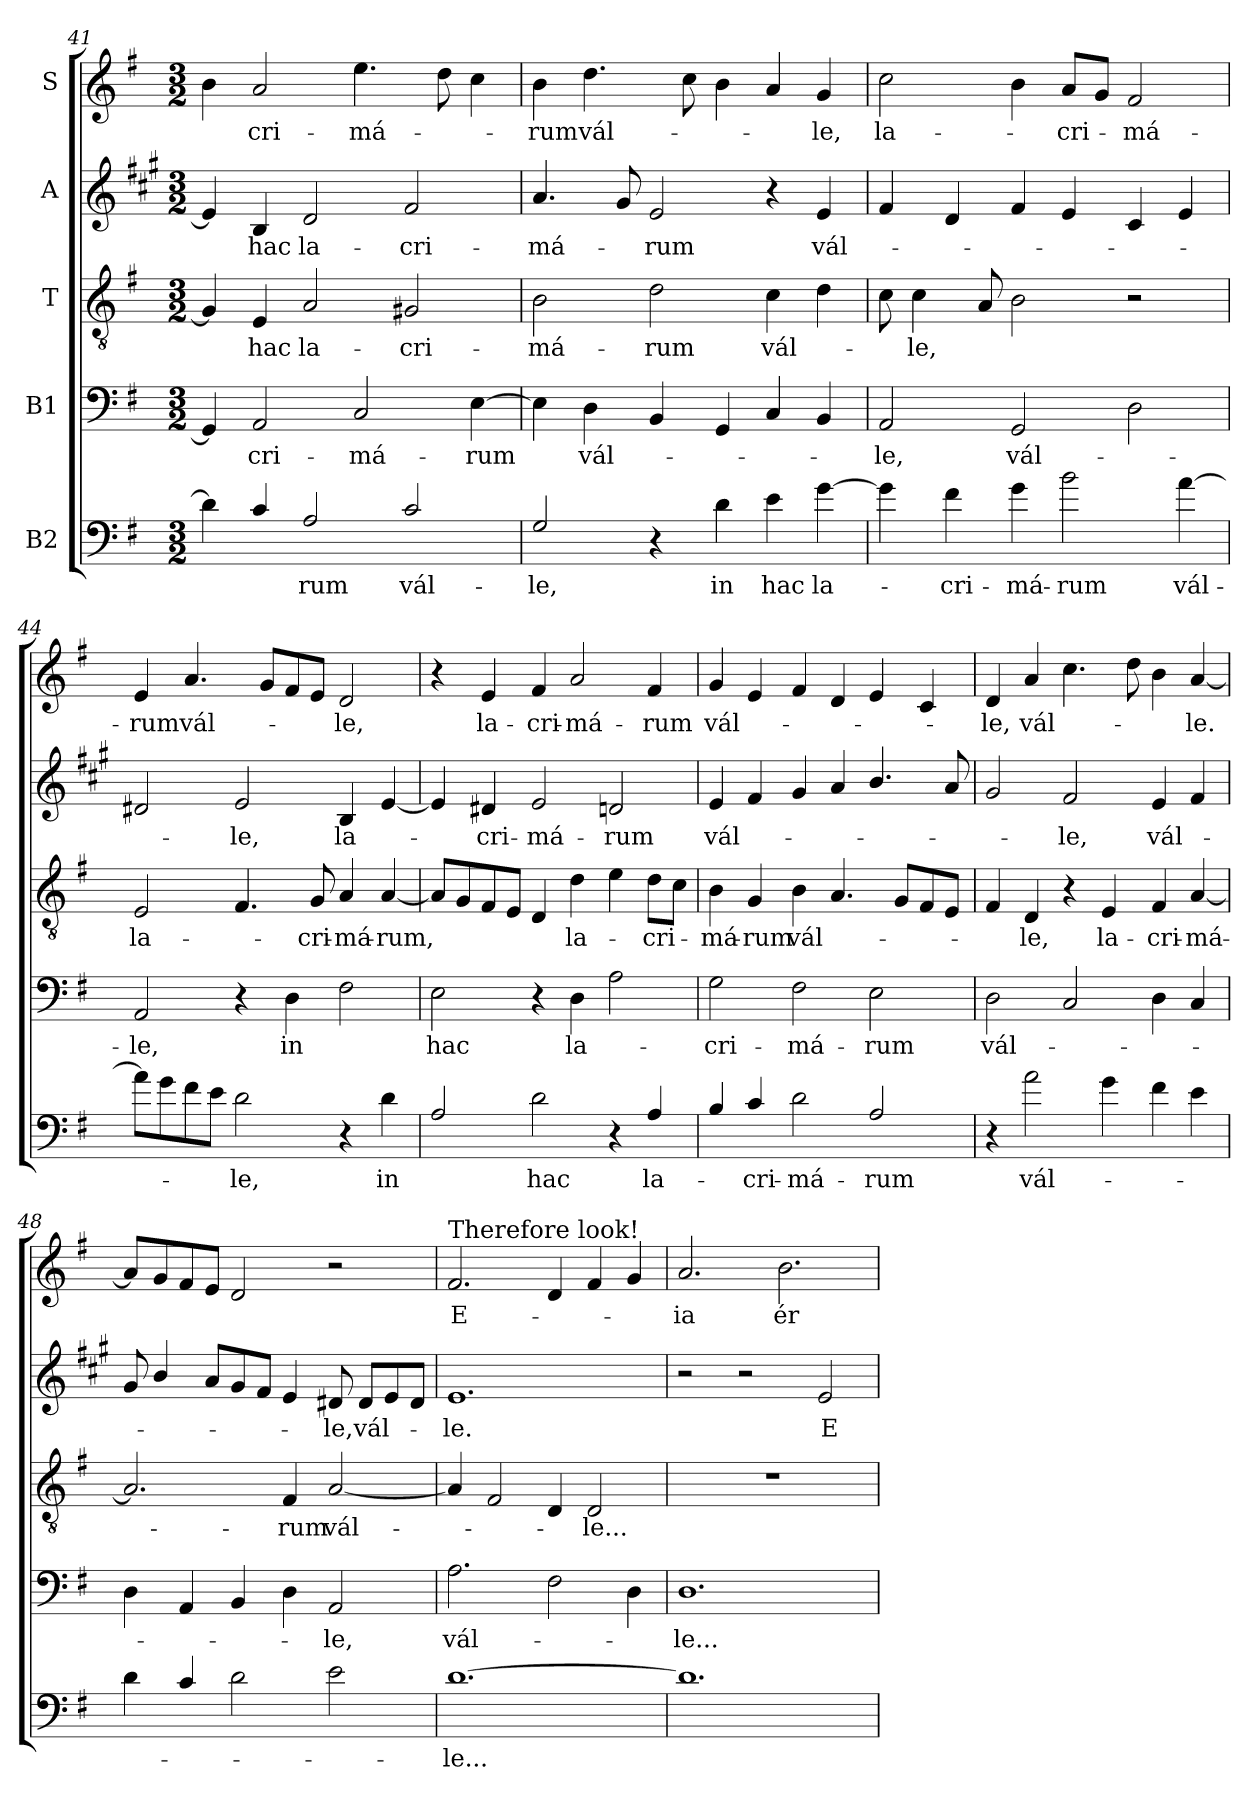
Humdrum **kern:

**kern	**text	**kern	**text	**kern	**text	**kern	**text	**kern	**text
*part5	*part5	*part4	*part4	*part3	*part3	*part2	*part2	*part1	*part1
*staff5	*staff5	*staff4	*staff4	*staff3	*staff3	*staff2	*staff2	*staff1	*staff1
*I"B2	*	*I"B1	*	*I"T	*	*I"A	*	*I"S	*
*clefF4	*	*clefF4	*	*clefGv2	*	*clefG2	*	*clefG2	*
*ITrd7c12	*	*	*	*	*	*ITrd1c2	*	*	*
*k[f#]	*	*k[f#]	*	*k[f#]	*	*k[f#]	*	*k[f#]	*
*G:	*	*G:	*	*G:	*	*G:	*	*G:	*
*M3/2	*	*M3/2	*	*M3/2	*	*M3/2	*	*M3/2	*
=41	=41	=41	=41	=41	=41	=41	=41	=41	=41
4D\]	.	4GG/]	.	4G/]	.	4d/]	.	4b\	.
!	!	!	!LO:LY:b	!	!LO:LY:b	!	!LO:LY:b	!	!LO:LY:b
4C/	.	2AA/	-cri-	4E/	hac	4A/	hac	2a/	-cri-
!	!LO:LY:b	!	!	!	!LO:LY:b	!	!LO:LY:b	!	!
2AA/	-rum	.	.	2A/	la-	2c/	la-	.	.
!	!	!	!LO:LY:b	!	!	!	!	!	!LO:LY:b
.	.	2C/	-má-	.	.	.	.	4.ee\	-má-
!	!LO:LY:b	!	!	!	!LO:LY:b	!	!LO:LY:b	!	!
2C/	vál-	.	.	2G#/	-cri-	2e/	-cri-	.	.
.	.	.	.	.	.	.	.	8dd\	.
!	!	!	!LO:LY:b	!	!	!	!	!	!
.	.	[4E\	-rum	.	.	.	.	4cc\	.
!!LO:LB:g=z
=42	=42	=42	=42	=42	=42	=42	=42	=42	=42
!	!LO:LY:b	!	!	!	!LO:LY:b	!	!LO:LY:b	!	!LO:LY:b
2GG/	-le,	4E\]	.	2B\	-má-	4.g/	-má-	4b\	-rum
!	!	!	!LO:LY:b	!	!	!	!	!	!LO:LY:b
.	.	4D\	vál-	.	.	.	.	4.dd\	vál-
.	.	.	.	.	.	8f#/	.	.	.
!	!	!	!	!	!LO:LY:b	!	!LO:LY:b	!	!
4r	.	4BB/	.	2d\	-rum	2d/	-rum	.	.
.	.	.	.	.	.	.	.	8cc\	.
!	!LO:LY:b	!	!	!	!	!	!	!	!
4D\	in	4GG/	.	.	.	.	.	4b\	.
!	!LO:LY:b	!	!	!	!LO:LY:b	!	!	!	!
4E\	hac	4C/	.	4c\	vál-	4r	.	4a/	.
!	!LO:LY:b	!	!	!	!	!	!LO:LY:b	!	!LO:LY:b
[4G\	la-	4BB/	.	4d\	.	4d/	vál-	4g/	-le,
=43	=43	=43	=43	=43	=43	=43	=43	=43	=43
!	!	!	!LO:LY:b	!	!	!	!	!	!LO:LY:b
4G\]	.	2AA/	-le,	8c\	.	4e/	.	2cc\	la-
!	!	!	!	!	!LO:LY:b	!	!	!	!
.	.	.	.	4c\	-le,	.	.	.	.
!	!LO:LY:b	!	!	!	!	!	!	!	!
4F#\	-cri-	.	.	.	.	4c/	.	.	.
.	.	.	.	8A/	.	.	.	.	.
!	!LO:LY:b	!	!LO:LY:b	!	!	!	!	!	!
4G\	-má-	2GG/	vál-	2B\	.	4e/	.	4b\	.
!	!LO:LY:b	!	!	!	!	!	!	!	!LO:LY:b
2B\	-rum	.	.	.	.	4d/	.	8a/L	-cri-
.	.	.	.	.	.	.	.	8g/J	.
!	!	!	!	!	!	!	!	!	!LO:LY:b
.	.	2D\	.	2r	.	4B/	.	2f#/	-má-
!	!LO:LY:b	!	!	!	!	!	!	!	!
[4A\	vál-	.	.	.	.	4d/	.	.	.
=44	=44	=44	=44	=44	=44	=44	=44	=44	=44
!	!	!	!LO:LY:b	!	!LO:LY:b	!	!	!	!LO:LY:b
8A\L]	.	2AA/	-le,	2E/	la-	2c#X/	.	4e/	-rum
8G\	.	.	.	.	.	.	.	.	.
!	!	!	!	!	!	!	!	!	!LO:LY:b
8F#\	.	.	.	.	.	.	.	4.a/	vál-
8E\J	.	.	.	.	.	.	.	.	.
!	!LO:LY:b	!	!	!	!	!	!LO:LY:b	!	!
2D\	-le,	4r	.	4.F#/	.	2d/	-le,	.	.
.	.	.	.	.	.	.	.	8g/L	.
!	!	!	!LO:LY:b	!	!	!	!	!	!
.	.	4D\	in	.	.	.	.	8f#/	.
!	!	!	!	!	!LO:LY:b	!	!	!	!
.	.	.	.	8G/	-cri-	.	.	8e/J	.
!	!	!	!	!	!LO:LY:b	!	!LO:LY:b	!	!LO:LY:b
4r	.	2F#\	.	4A/	-má-	4A/	la-	2d/	-le,
!	!LO:LY:b	!	!	!	!LO:LY:b	!	!	!	!
4D\	in	.	.	[4A/	-rum,	[4d/	.	.	.
!!LO:PB:g=z
=45	=45	=45	=45	=45	=45	=45	=45	=45	=45
!	!	!	!LO:LY:b	!	!	!	!	!	!
2AA/	.	2E\	hac	8A/L]	.	4d/]	.	4r	.
.	.	.	.	8G/	.	.	.	.	.
!	!	!	!	!	!	!	!LO:LY:b	!	!LO:LY:b
.	.	.	.	8F#/	.	4c#X/	-cri-	4e/	la-
.	.	.	.	8E/J	.	.	.	.	.
!	!LO:LY:b	!	!	!	!	!	!LO:LY:b	!	!LO:LY:b
2D\	hac	4r	.	4D/	.	2d/	-má-	4f#/	-cri-
!	!	!	!LO:LY:b	!	!LO:LY:b	!	!	!	!LO:LY:b
.	.	4D\	la-	4d\	la-	.	.	2a/	-má-
!	!	!	!	!	!	!	!LO:LY:b	!	!
4r	.	2A\	.	4e\	.	2cn/	-rum	.	.
!	!LO:LY:b	!	!	!	!LO:LY:b	!	!	!	!LO:LY:b
4AA/	la-	.	.	8d\L	-cri-	.	.	4f#/	-rum
.	.	.	.	8c\J	.	.	.	.	.
=46	=46	=46	=46	=46	=46	=46	=46	=46	=46
!	!	!	!LO:LY:b	!	!LO:LY:b	!	!LO:LY:b	!	!LO:LY:b
4BB/	.	2G\	-cri-	4B\	-má-	4d/	vál-	4g/	vál-
!	!LO:LY:b	!	!	!	!LO:LY:b	!	!	!	!
4C/	-cri-	.	.	4G/	-rum	4e/	.	4e/	.
!	!LO:LY:b	!	!LO:LY:b	!	!LO:LY:b	!	!	!	!
2D\	-má-	2F#\	-má-	4B\	vál-	4f#/	.	4f#/	.
.	.	.	.	4.A/	.	4g/	.	4d/	.
!	!LO:LY:b	!	!LO:LY:b	!	!	!	!	!	!
2AA/	-rum	2E\	-rum	.	.	4.a/	.	4e/	.
.	.	.	.	8G/L	.	.	.	.	.
.	.	.	.	8F#/	.	.	.	4c/	.
.	.	.	.	8E/J	.	8g/	.	.	.
=47	=47	=47	=47	=47	=47	=47	=47	=47	=47
!	!	!	!LO:LY:b	!	!	!	!	!	!LO:LY:b
4r	.	2D\	vál-	4F#/	.	2f#/	.	4d/	-le,
!	!LO:LY:b	!	!	!	!LO:LY:b	!	!	!	!LO:LY:b
2A\	vál-	.	.	4D/	-le,	.	.	4a/	vál-
!	!	!	!	!	!	!	!LO:LY:b	!	!
.	.	2C/	.	4r	.	2e/	-le,	4.cc\	.
!	!	!	!	!	!LO:LY:b	!	!	!	!
4G\	.	.	.	4E/	la-	.	.	.	.
.	.	.	.	.	.	.	.	8dd\	.
!	!	!	!	!	!LO:LY:b	!	!LO:LY:b	!	!
4F#\	.	4D\	.	4F#/	-cri-	4d/	vál-	4b\	.
!	!	!	!	!	!LO:LY:b	!	!	!	!LO:LY:b
4E\	.	4C/	.	[4A/	-má-	4e/	.	[4a/	-le.
!!LO:LB:g=z
=48	=48	=48	=48	=48	=48	=48	=48	=48	=48
4D\	.	4D\	.	2.A/]	.	8f#/	.	8a/L]	.
.	.	.	.	.	.	4a/	.	8g/	.
4C/	.	4AA/	.	.	.	.	.	8f#/	.
.	.	.	.	.	.	8g/L	.	8e/J	.
2D\	.	4BB/	.	.	.	8f#/	.	2d/	.
.	.	.	.	.	.	8e/J	.	.	.
!	!	!	!	!	!LO:LY:b	!	!	!	!
.	.	4D\	.	4F#/	-rum	4d/	.	.	.
!	!	!	!LO:LY:b	!	!LO:LY:b	!	!LO:LY:b	!	!
2E\	.	2AA/	-le,	[2A/	vál-	8c#/	-le,	2r	.
!	!	!	!	!	!	!	!LO:LY:b	!	!
.	.	.	.	.	.	8c#/L	vál-	.	.
.	.	.	.	.	.	8d/	.	.	.
.	.	.	.	.	.	8c#/J	.	.	.
=49	=49	=49	=49	=49	=49	=49	=49	=49	=49
!	!	!	!	!	!	!	!	!LO:TX:a:t=Therefore look!	!
!	!LO:LY:b	!	!LO:LY:b	!	!	!	!LO:LY:b	!	!LO:LY:b
[1.D	-le...	2.A\	vál-	4A/]	.	1.d	-le.	2.f#/	E-
.	.	.	.	2F#/	.	.	.	.	.
.	.	2F#\	.	4D/	.	.	.	4d/	.
!	!	!	!	!	!LO:LY:b	!	!	!	!
.	.	.	.	2D/	-le...	.	.	4f#/	.
.	.	4D\	.	.	.	.	.	4g/	.
=50	=50	=50	=50	=50	=50	=50	=50	=50	=50
!	!	!	!LO:LY:b	!	!	!	!	!	!LO:LY:b
1.D]	.	1.D	-le...	1.r	.	2r	.	2.a/	-ia
.	.	.	.	.	.	2r	.	.	.
!	!	!	!	!	!	!	!	!	!LO:LY:b
.	.	.	.	.	.	.	.	2.b\	ér-
!	!	!	!	!	!	!	!LO:LY:b	!	!
.	.	.	.	.	.	2d/	E-	.	.
=	=	=	=	=	=	=	=	=	=
*-	*-	*-	*-	*-	*-	*-	*-	*-	*-
